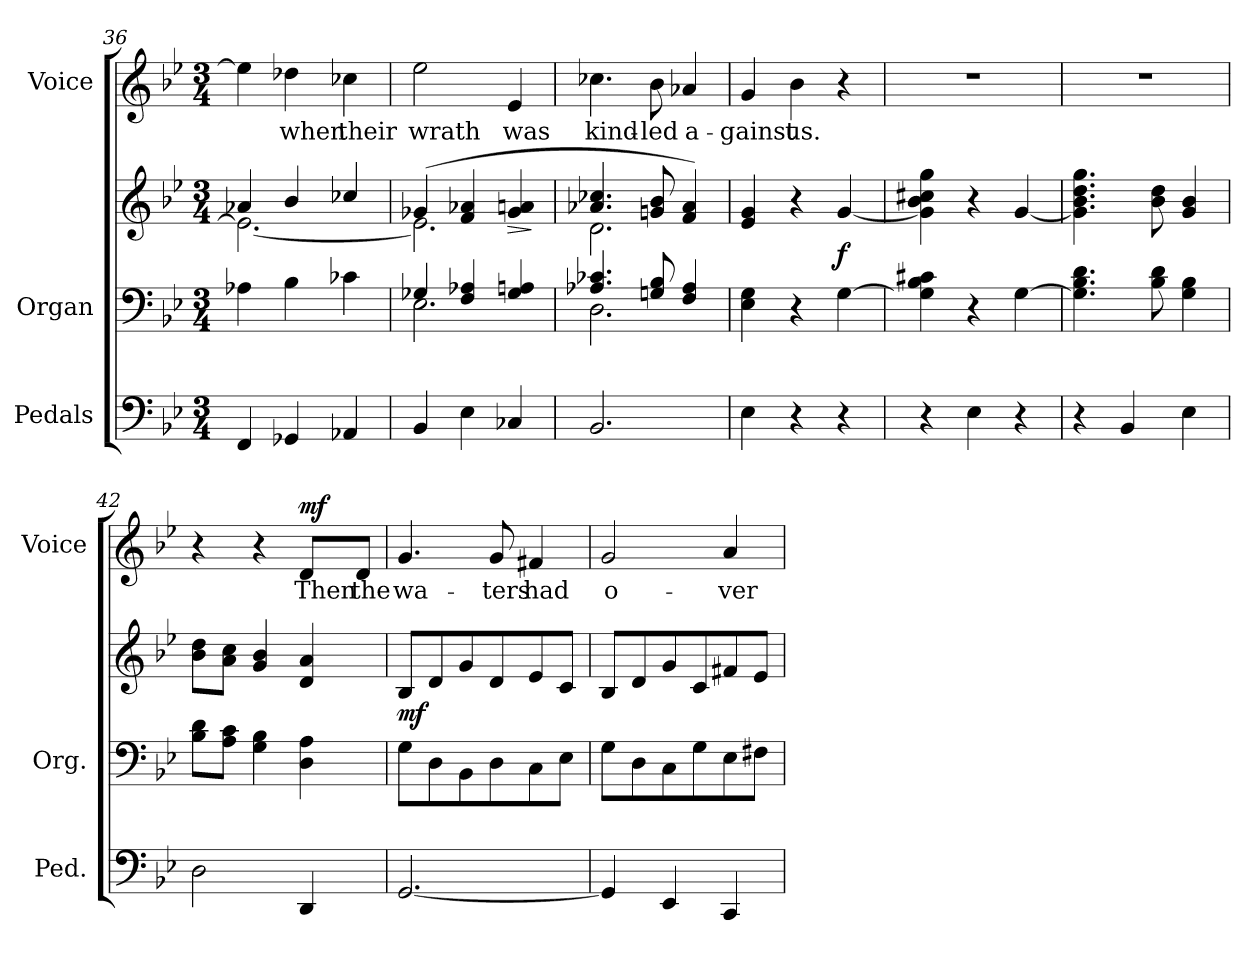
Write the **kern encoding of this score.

**kern	**kern	**kern	**dynam	**kern	**text	**dynam
*part3	*part2	*part2	*part2	*part1	*part1	*part1
*staff4	*staff3	*staff2	*staff2/3	*staff1	*staff1	*staff1
*I"Pedals	*I"Organ	*	*	*I"Voice	*	*
*I'Ped.	*I'Org.	*	*	*I'Voice	*	*
*clefF4	*clefF4	*clefG2	*	*clefG2	*	*
*k[b-e-]	*k[b-e-]	*k[b-e-]	*	*k[b-e-]	*	*
*B-:	*B-:	*B-:	*	*B-:	*	*
*M3/4	*M3/4	*M3/4	*	*M3/4	*	*
=36	=36	=36	=36	=36	=36	=36
*	*	*^	*	*	*	*
4FFi/	4A-Xi\	4a-Xi/	2.e-i\_	.	4ee-i\]	.	.
!	!	!	!	!	!	!LO:LY:b:color=#000000	!
4GG-Xi/	4B-i\	4b-i/	.	.	4dd-Xi\	when	.
!	!	!	!	!	!	!LO:LY:b:color=#000000	!
4AA-Xi/	4c-Xi\	4cc-Xi/	.	.	4cc-Xi\	their	.
=37	=37	=37	=37	=37	=37	=37	=37
*	*^	*	*	*	*	*	*
!	!	!	!	!	!	!	!LO:LY:b:color=#000000	!
4BB-i/	4G-Xi/	2.E-i\	(4g-Xi/	2.e-i\]	.	2ee-i\	wrath	.
4E-i\	4Fi/ 4A-Xi	.	4fi/ 4a-Xi	.	.	.	.	.
!	!	!	!	!	!LO:HP:b	!	!	!
!	!	!	!	!	!	!	!LO:LY:b:color=#000000	!
4C-Xi/	4G-i/ 4Ani	.	4g-i/ 4ani	.	>	4e-i/	was	.
*	*v	*v	*	*	*	*	*	*
*	*	*v	*v	*	*	*	*
.	.	.	]	.	.	.
!!LO:LB:g=z
=38	=38	=38	=38	=38	=38	=38
*	*^	*^	*	*	*	*
!	!	!	!	!	!	!	!LO:LY:b:color=#000000	!
2.BB-i/	4.A-Xi/ 4.c-Xi	2.Di\	4.a-Xi/ 4.cc-Xi	2.di\	.	4.cc-Xi\	kind-	.
!	!	!	!	!	!	!	!LO:LY:b:color=#000000	!
.	8Gni/ 8B-i	.	8gni/ 8b-i	.	.	8b-i\	-led	.
!	!	!	!	!	!	!	!LO:LY:b:color=#000000	!
.	4Fi/ 4A-i	.	4fi/ 4a-i)	.	.	4a-Xi/	a-	.
*	*v	*v	*	*	*	*	*	*
*	*	*v	*v	*	*	*	*
=39	=39	=39	=39	=39	=39	=39
!	!	!	!	!	!LO:LY:b:color=#000000	!
4E-i\	4E-i\ 4Gi	4e-i/ 4gi	.	4gi/	-gainst	.
!	!	!	!	!	!LO:LY:b:color=#000000	!
4r	4r	4r	.	4b-i\	us.	.
4r	[4Gi\	[4gi/	f	4r	.	.
=40	=40	=40	=40	=40	=40	=40
!	!	!	!	!LO:N:vis=1	!	!
4r	4Gi\] 4B-i 4c#Xi	4gi\] 4b-i 4cc#Xi 4ggi	.	2.r	.	.
4E-i\	4r	4r	.	.	.	.
4r	[4Gi\	[4gi/	.	.	.	.
=41	=41	=41	=41	=41	=41	=41
!	!	!	!	!LO:N:vis=1	!	!
4r	4.Gi\] 4.B-i 4.di	4.gi\] 4.b-i 4.ddi 4.ggi	.	2.r	.	.
4BB-i/	.	.	.	.	.	.
.	8B-i\ 8di	8b-i\ 8ddi	.	.	.	.
4E-i\	4Gi\ 4B-i	4gi/ 4b-i	.	.	.	.
=42	=42	=42	=42	=42	=42	=42
2Di\	8B-i\ 8diL	8b-i\ 8ddiL	.	4r	.	.
.	8Ai\ 8ciJ	8ai\ 8cciJ	.	.	.	.
.	4Gi\ 4B-i	4gi/ 4b-i	.	4r	.	.
!	!	!	!	!	!LO:LY:b:color=#000000	!
4DDi/	4Di\ 4Ai	4di/ 4ai	.	8di/L	Then	mf
!	!	!	!	!	!LO:LY:b:color=#000000	!
.	.	.	.	8di/J	the	.
!!LO:PB:g=z
=43	=43	=43	=43	=43	=43	=43
!	!	!	!	!	!LO:LY:b:color=#000000	!
[2.GGi/	8Gi\L	8B-i/L	mf	4.gi/	wa-	.
.	8Di\	8di/	.	.	.	.
.	8BB-i\	8gi/	.	.	.	.
!	!	!	!	!	!LO:LY:b:color=#000000	!
.	8Di\	8di/	.	8gi/	-ters	.
!	!	!	!	!	!LO:LY:b:color=#000000	!
.	8Ci\	8e-i/	.	4f#Xi/	had	.
.	8E-i\J	8ci/J	.	.	.	.
=44	=44	=44	=44	=44	=44	=44
!	!	!	!	!	!LO:LY:b:color=#000000	!
4GGi/]	8Gi\L	8B-i/L	.	2gi/	o-	.
.	8Di\	8di/	.	.	.	.
4EE-i/	8Ci\	8gi/	.	.	.	.
.	8Gi\	8ci/	.	.	.	.
!	!	!	!	!	!LO:LY:b:color=#000000	!
4CCi/	8E-i\	8f#Xi/	.	4ai/	-ver-	.
.	8F#Xi\J	8e-i/J	.	.	.	.
=	=	=	=	=	=	=
*-	*-	*-	*-	*-	*-	*-
